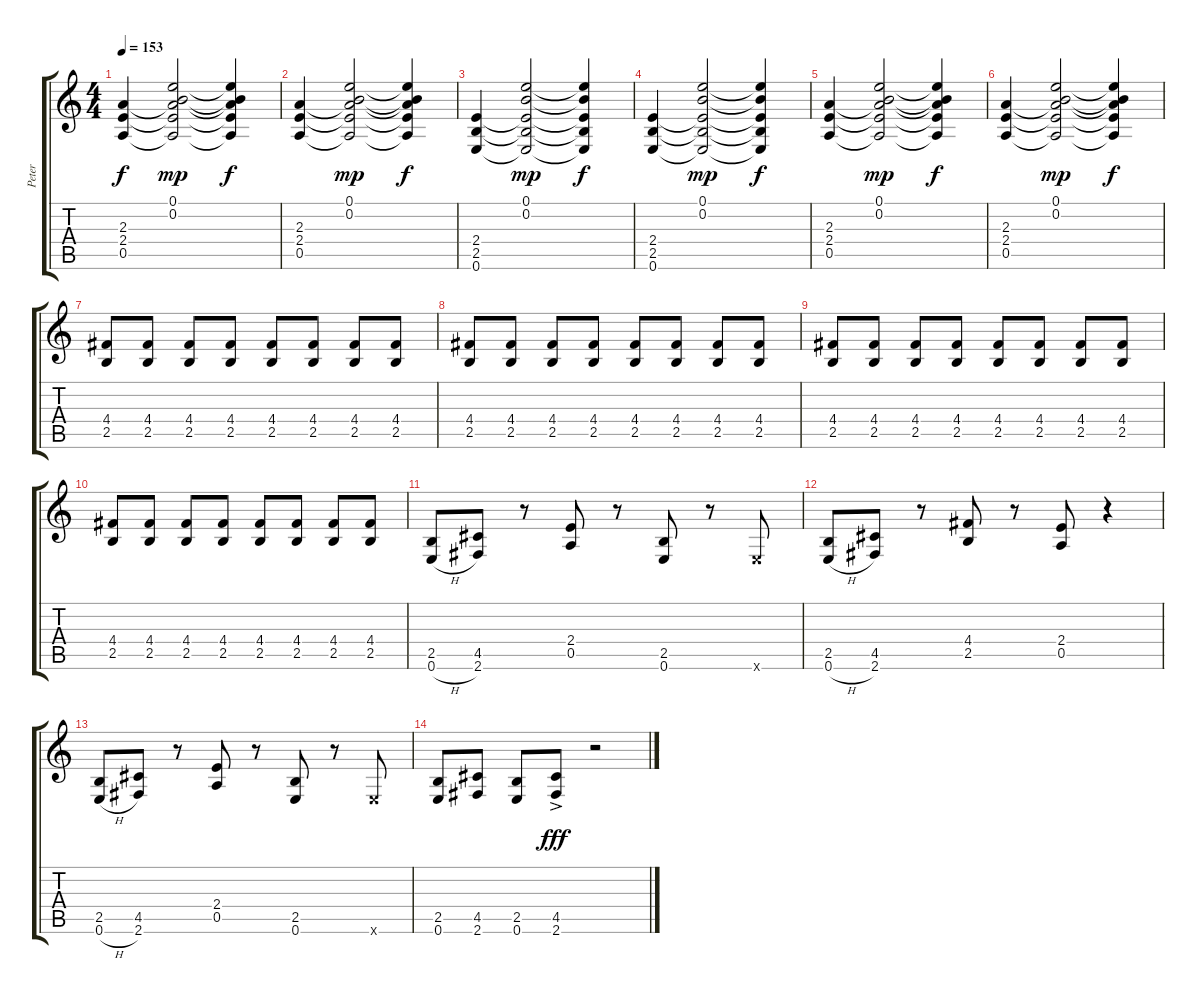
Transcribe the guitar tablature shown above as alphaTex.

\track ("Peter" "Peter") {instrument distortionguitar}
\staff {score tabs}
\tuning (E4 B3 G3 D3 A2 E2) {hide}
\ts (4 4)
\tempo 153
\clef g2
\ks c
(2.3 2.4 0.5).4{dy f} (0.1 0.2 2.3{t} 2.4{t} 0.5{t}).2{dy mp} (0.1{t} 0.2{t} 2.3{t} 2.4{t} 0.5{t}).4{dy f} |
(2.3 2.4 0.5).4 (0.1 0.2 2.3{t} 2.4{t} 0.5{t}).2{dy mp} (0.1{t} 0.2{t} 2.3{t} 2.4{t} 0.5{t}).4{dy f} |
(2.4 2.5 0.6).4 (0.1 0.2 2.4{t} 2.5{t} 0.6{t}).2{dy mp} (0.1{t} 0.2{t} 2.4{t} 2.5{t} 0.6{t}).4{dy f} |
(2.4 2.5 0.6).4 (0.1 0.2 2.4{t} 2.5{t} 0.6{t}).2{dy mp} (0.1{t} 0.2{t} 2.4{t} 2.5{t} 0.6{t}).4{dy f} |
(2.3 2.4 0.5).4 (0.1 0.2 2.3{t} 2.4{t} 0.5{t}).2{dy mp} (0.1{t} 0.2{t} 2.3{t} 2.4{t} 0.5{t}).4{dy f} |
(2.3 2.4 0.5).4 (0.1 0.2 2.3{t} 2.4{t} 0.5{t}).2{dy mp} (0.1{t} 0.2{t} 2.3{t} 2.4{t} 0.5{t}).4{dy f} |
(4.4 2.5).8 (4.4 2.5).8 (4.4 2.5).8 (4.4 2.5).8 (4.4 2.5).8 (4.4 2.5).8 (4.4 2.5).8 (4.4 2.5).8 |
(4.4 2.5).8 (4.4 2.5).8 (4.4 2.5).8 (4.4 2.5).8 (4.4 2.5).8 (4.4 2.5).8 (4.4 2.5).8 (4.4 2.5).8 |
(4.4 2.5).8 (4.4 2.5).8 (4.4 2.5).8 (4.4 2.5).8 (4.4 2.5).8 (4.4 2.5).8 (4.4 2.5).8 (4.4 2.5).8 |
(4.4 2.5).8 (4.4 2.5).8 (4.4 2.5).8 (4.4 2.5).8 (4.4 2.5).8 (4.4 2.5).8 (4.4 2.5).8 (4.4 2.5).8 |
(2.5 0.6{h}).8 (4.5 2.6).8 r.8 (2.4 0.5).8 r.8 (2.5 0.6).8 r.8 0.6{x}.8 |
(2.5 0.6{h}).8 (4.5 2.6).8 r.8 (4.4 2.5).8 r.8 (2.4 0.5).8 r.4 |
(2.5 0.6{h}).8 (4.5 2.6).8 r.8 (2.4 0.5).8 r.8 (2.5 0.6).8 r.8 0.6{x}.8 |
(2.5 0.6).8 (4.5 2.6).8 (2.5 0.6).8 (4.5{ac} 2.6).8{dy fff} r.2
